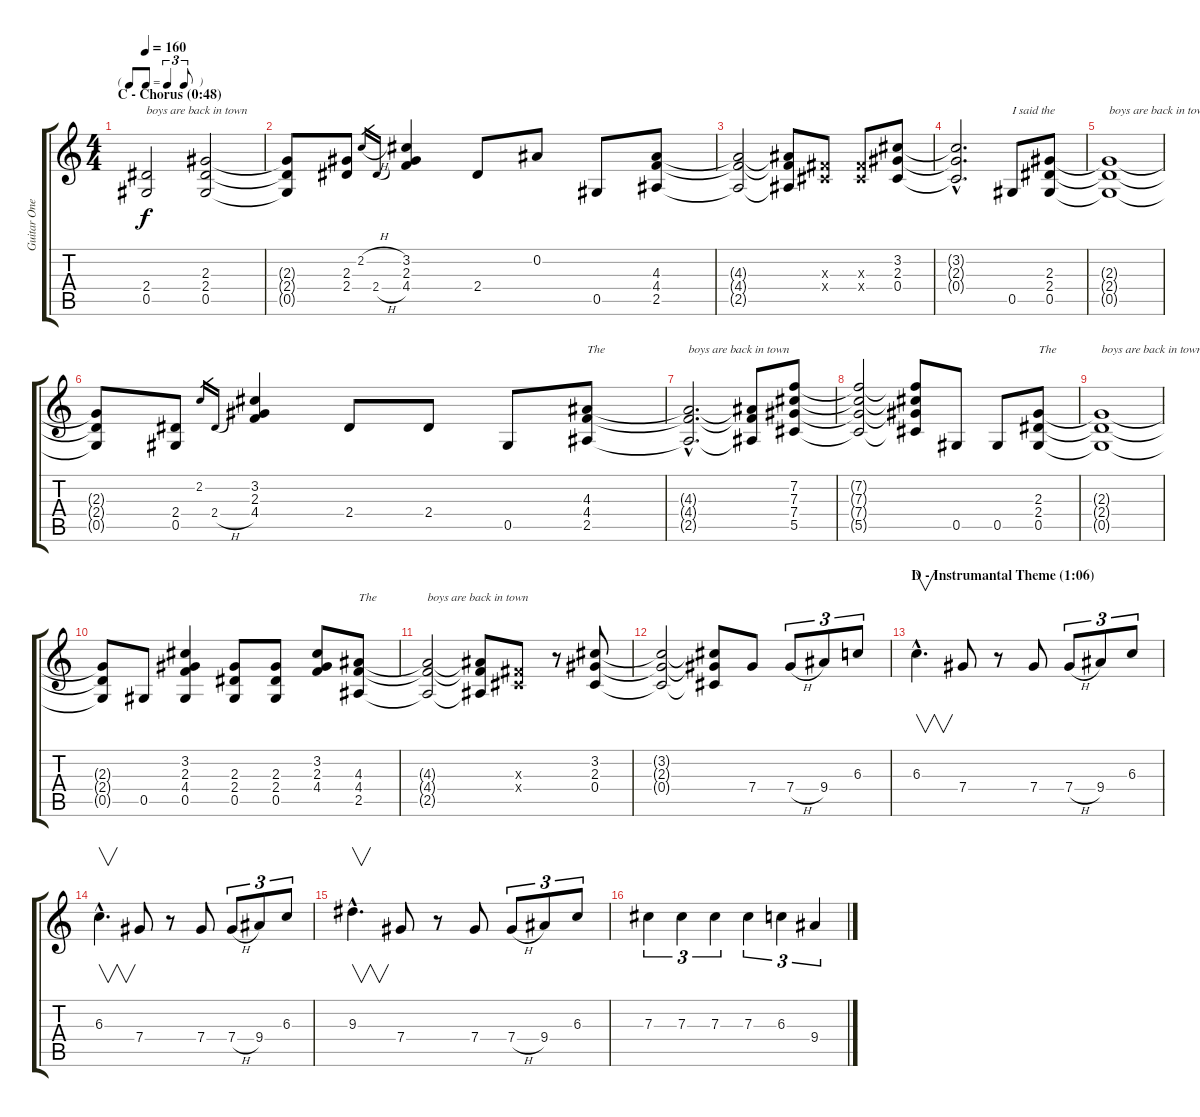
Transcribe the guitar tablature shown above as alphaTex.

\track ("Guitar One" "Guitar One") {instrument distortionguitar}
\staff {score tabs}
\tuning (Eb4 Bb3 Gb3 Db3 Ab2 Eb2) {hide}
\ts (4 4)
\tf triplet8th
\section ("" "C - Chorus (0:48)")
\tempo 160
\clef g2
\ks c
(2.4{t} 0.5{t}).2{txt "boys are back in town" dy f} (2.3 2.4 0.5).2 |
(2.3{t} 2.4{t} 0.5{t}).8 (2.3 2.4).8 2.2{h}.16{gr} 2.4{h}.16{gr} (3.2 2.3 4.4).4 2.4.8 0.2.8 0.5.8 (4.3 4.4 2.5).8 |
(4.3{t} 4.4{t} 2.5{t}).2 (4.3{t} 4.4{t} 2.5{t}).8 (0.3{x} 0.4{x}).8 (0.3{x} 0.4{x}).8 (3.2 2.3 0.4).8 |
(3.2{hac t} 2.3{hac t} 0.4{hac t}).2{d} 0.5.8{txt "I said the"} (2.3 2.4 0.5).8 |
(2.3{t} 2.4{t} 0.5{t}).1{txt "boys are back in town"} |
(2.3{t} 2.4{t} 0.5{t}).8 (2.4 0.5).8 2.2.16{gr} 2.4{h}.16{gr} (3.2 2.3 4.4).4 2.4.8 2.4.8 0.5.8 (4.3 4.4 2.5).8{txt "The"} |
(4.3{hac t} 4.4{hac t} 2.5{hac t}).2{d txt "boys are back in town"} (4.3{t} 4.4{t} 2.5{t}).8 (7.2 7.3 7.4 5.5).8 |
(7.2{t} 7.3{t} 7.4{t} 5.5{t}).2 (7.2{t} 7.3{t} 7.4{t} 5.5{t}).8 0.5.8 0.5.8 (2.3 2.4 0.5).8{txt "The"} |
(2.3{t} 2.4{t} 0.5{t}).1{txt "boys are back in town"} |
(2.3{t} 2.4{t} 0.5{t}).8 0.5.8 (3.2 2.3 4.4 0.5).4 (2.3 2.4 0.5).8 (2.3 2.4 0.5).8 (3.2 2.3 4.4).8 (4.3 4.4 2.5).8{txt "The"} |
(4.3{t} 4.4{t} 2.5{t}).2{txt "boys are back in town"} (4.3{t} 4.4{t} 2.5{t}).8 (0.3{x} 0.4{x}).8 r.8 (3.2 2.3 0.4).8 |
(3.2{t} 2.3{t} 0.4{t}).2 (3.2{t} 2.3{t} 0.4{t}).8 7.4.8 7.4{h}.8{tu (3 2)} 9.4.8{tu (3 2)} 6.3.8{tu (3 2)} |
\section ("" "D - Instrumantal Theme (1:06)")
6.3{hac}.4{v d} 7.4.8 r.8 7.4.8 7.4{h}.8{tu (3 2)} 9.4.8{tu (3 2)} 6.3.8{tu (3 2)} |
6.3{hac}.4{v d} 7.4.8 r.8 7.4.8 7.4{h}.8{tu (3 2)} 9.4.8{tu (3 2)} 6.3.8{tu (3 2)} |
9.3{hac}.4{v d} 7.4.8 r.8 7.4.8 7.4{h}.8{tu (3 2)} 9.4.8{tu (3 2)} 6.3.8{tu (3 2)} |
7.3.4{tu (3 2)} 7.3.4{tu (3 2)} 7.3.4{tu (3 2)} 7.3.4{tu (3 2)} 6.3.4{tu (3 2)} 9.4.4{tu (3 2)}
